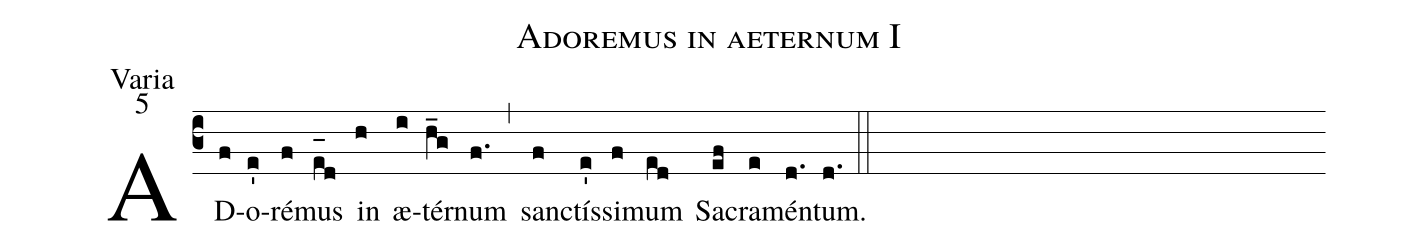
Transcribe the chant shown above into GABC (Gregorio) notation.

name:Adoremus in aeternum I;
office-part:Varia;
mode:5;
%%
(c3) AD(f)o(e')ré(f)mus(e_[oh:h]d) in(h) æ(i)tér(h_g)num(f.) (,) san(f)ctís(e')si(f)mum(ed) Sa(ef)cra(e)mén(d.)tum.(d.) (::)
